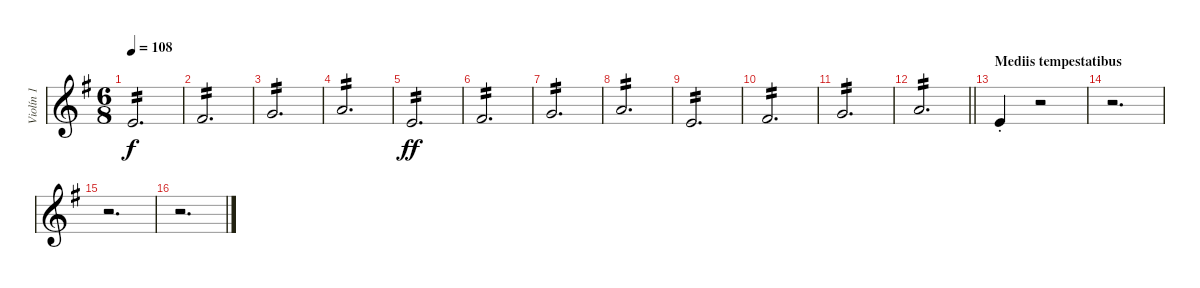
\track ("Violín 1" "Violín 1") {instrument stringensemble1}
\staff {score}
\tuning (E5 A4 D4 G3) {hide}
\ts (6 8)
\tempo 108
\clef g2
\ks eminor
2.3.2{d tp 2 dy f} |
4.3.2{d tp 2} |
5.3.2{d tp 2} |
7.3.2{d tp 2} |
2.3.2{d tp 2 dy ff} |
4.3.2{d tp 2} |
5.3.2{d tp 2} |
7.3.2{d tp 2} |
2.3.2{d tp 2} |
4.3.2{d tp 2} |
5.3.2{d tp 2} |
\barLineRight lightlight
7.3.2{d tp 2} |
\section ("" "Mediis tempestatibus")
2.3{st}.4 r.2 |
r.2{d} |
r.2{d} |
r.2{d}
